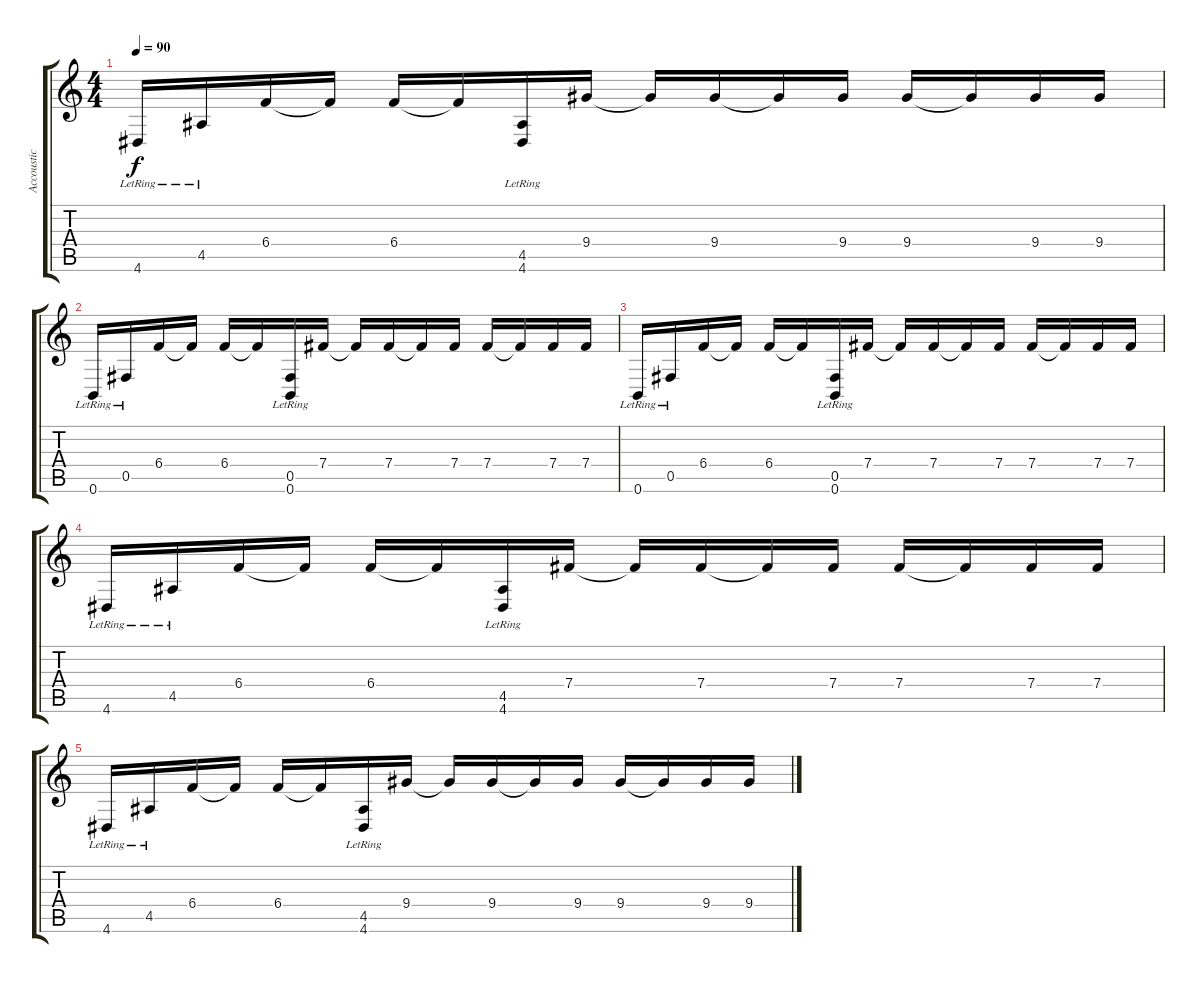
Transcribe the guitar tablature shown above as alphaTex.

\track ("Accoustic guitar" "Accoustic ") {instrument acousticguitarsteel}
\staff {score tabs}
\tuning (Db4 Ab3 E3 B2 Gb2 B1) {hide}
\ts (4 4)
\tempo 90
\clef g2
\ks c
4.6{lr}.16{dy f} 4.5{lr}.16 6.4.16 6.4{t}.16 6.4.16 6.4{t}.16 (4.5{lr} 4.6).16 9.4.16 9.4{t}.16 9.4.16 9.4{t}.16 9.4.16 9.4.16 9.4{t}.16 9.4.16 9.4.16 |
0.6{lr}.16 0.5{lr}.16 6.4.16 6.4{t}.16 6.4.16 6.4{t}.16 (0.5{lr} 0.6).16 7.4.16 7.4{t}.16 7.4.16 7.4{t}.16 7.4.16 7.4.16 7.4{t}.16 7.4.16 7.4.16 |
0.6{lr}.16 0.5{lr}.16 6.4.16 6.4{t}.16 6.4.16 6.4{t}.16 (0.5{lr} 0.6).16 7.4.16 7.4{t}.16 7.4.16 7.4{t}.16 7.4.16 7.4.16 7.4{t}.16 7.4.16 7.4.16 |
4.6{lr}.16 4.5{lr}.16 6.4.16 6.4{t}.16 6.4.16 6.4{t}.16 (4.5{lr} 4.6).16 7.4.16 7.4{t}.16 7.4.16 7.4{t}.16 7.4.16 7.4.16 7.4{t}.16 7.4.16 7.4.16 |
4.6{lr}.16 4.5{lr}.16 6.4.16 6.4{t}.16 6.4.16 6.4{t}.16 (4.5{lr} 4.6).16 9.4.16 9.4{t}.16 9.4.16 9.4{t}.16 9.4.16 9.4.16 9.4{t}.16 9.4.16 9.4.16
